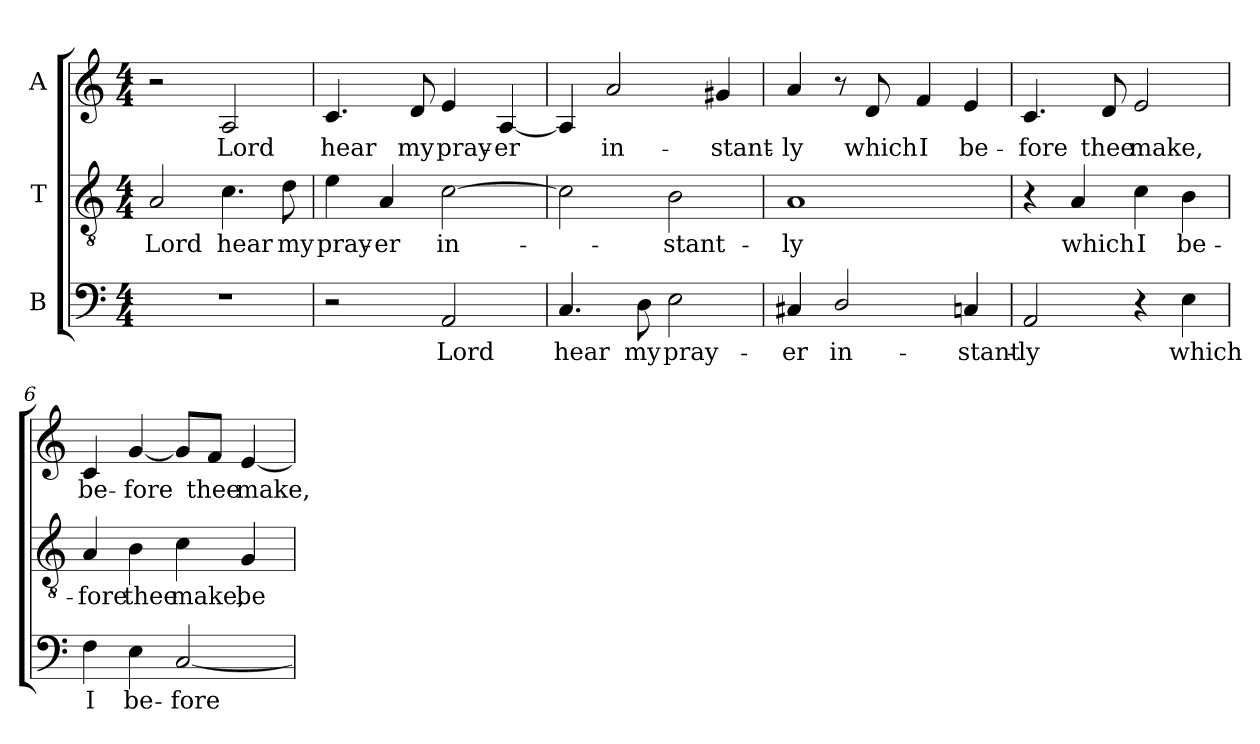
**kern	**text	**kern	**text	**kern	**text
*part3	*part3	*part2	*part2	*part1	*part1
*staff3	*staff3	*staff2	*staff2	*staff1	*staff1
*I"B	*	*I"T	*	*I"A	*
!!LO:PB:g=z
*clefF4	*	*clefGv2	*	*clefG2	*
*	*	*ITrd7c12	*	*	*
*k[]	*	*k[]	*	*k[]	*
*C:	*	*C:	*	*C:	*
*M4/4	*	*M4/4	*	*M4/4	*
=1	=1	=1	=1	=1	=1
!	!	!	!LO:LY:b:color=#000000	!	!
1r	.	2AAi/	Lord	2r	.
!	!	!	!LO:LY:b:color=#000000	!	!
!	!	!	!	!	!LO:LY:b:color=#000000
.	.	4.Ci\	hear	2Ai/	Lord
!	!	!	!LO:LY:b:color=#000000	!	!
.	.	8Di\	my	.	.
=2	=2	=2	=2	=2	=2
!	!	!	!LO:LY:b:color=#000000	!	!
!	!	!	!	!	!LO:LY:b:color=#000000
2r	.	4Ei\	pray-	4.ci/	hear
!	!	!	!LO:LY:b:color=#000000	!	!
.	.	4AAi/	-er	.	.
!	!	!	!	!	!LO:LY:b:color=#000000
.	.	.	.	8di/	my
!	!LO:LY:b:color=#000000	!	!	!	!
!	!	!	!LO:LY:b:color=#000000	!	!
!	!	!	!	!	!LO:LY:b:color=#000000
2AAi/	Lord	[2Ci\	in-	4ei/	pray-
!	!	!	!	!	!LO:LY:b:color=#000000
.	.	.	.	[4Ai/	-er
=3	=3	=3	=3	=3	=3
!	!LO:LY:b:color=#000000	!	!	!	!
4.Ci/	hear	2Ci\]	.	4Ai/]	.
!	!	!	!	!	!LO:LY:b:color=#000000
.	.	.	.	2ai/	in-
!	!LO:LY:b:color=#000000	!	!	!	!
8Di\	my	.	.	.	.
!	!LO:LY:b:color=#000000	!	!	!	!
!	!	!	!LO:LY:b:color=#000000	!	!
2Ei\	pray-	2BBi\	-stant-	.	.
!	!	!	!	!	!LO:LY:b:color=#000000
.	.	.	.	4g#Xi/	-stant-
=4	=4	=4	=4	=4	=4
!	!LO:LY:b:color=#000000	!	!	!	!
!	!	!	!LO:LY:b:color=#000000	!	!
!	!	!	!	!	!LO:LY:b:color=#000000
4C#Xi/	-er	1AAi	-ly	4ai/	-ly
!	!LO:LY:b:color=#000000	!	!	!	!
2Di/	in-	.	.	8r	.
!	!	!	!	!	!LO:LY:b:color=#000000
.	.	.	.	8di/	which
!	!	!	!	!	!LO:LY:b:color=#000000
.	.	.	.	4fi/	I
!	!LO:LY:b:color=#000000	!	!	!	!
!	!	!	!	!	!LO:LY:b:color=#000000
4Cni/	-stant-	.	.	4ei/	be-
=5	=5	=5	=5	=5	=5
!	!LO:LY:b:color=#000000	!	!	!	!
!	!	!	!	!	!LO:LY:b:color=#000000
2AAi/	-ly	4r	.	4.ci/	-fore
!	!	!	!LO:LY:b:color=#000000	!	!
.	.	4AAi/	which	.	.
!	!	!	!	!	!LO:LY:b:color=#000000
.	.	.	.	8di/	thee
!	!	!	!LO:LY:b:color=#000000	!	!
!	!	!	!	!	!LO:LY:b:color=#000000
4r	.	4Ci\	I	2ei/	make,
!	!LO:LY:b:color=#000000	!	!	!	!
!	!	!	!LO:LY:b:color=#000000	!	!
4Ei\	which	4BBi\	be-	.	.
!!LO:LB:g=z
=6	=6	=6	=6	=6	=6
!	!LO:LY:b:color=#000000	!	!	!	!
!	!	!	!LO:LY:b:color=#000000	!	!
!	!	!	!	!	!LO:LY:b:color=#000000
4Fi\	I	4AAi/	-fore	4ci/	be-
!	!LO:LY:b:color=#000000	!	!	!	!
!	!	!	!LO:LY:b:color=#000000	!	!
!	!	!	!	!	!LO:LY:b:color=#000000
4Ei\	be-	4BBi\	thee	[4gi/	-fore
!	!LO:LY:b:color=#000000	!	!	!	!
!	!	!	!LO:LY:b:color=#000000	!	!
[2Ci/	-fore	4Ci\	make,	8gi/L]	.
!	!	!	!	!	!LO:LY:b:color=#000000
.	.	.	.	8fi/J	thee
!	!	!	!LO:LY:b:color=#000000	!	!
!	!	!	!	!	!LO:LY:b:color=#000000
.	.	4GGi/	be-	[4ei/	make,
=	=	=	=	=	=
*-	*-	*-	*-	*-	*-
